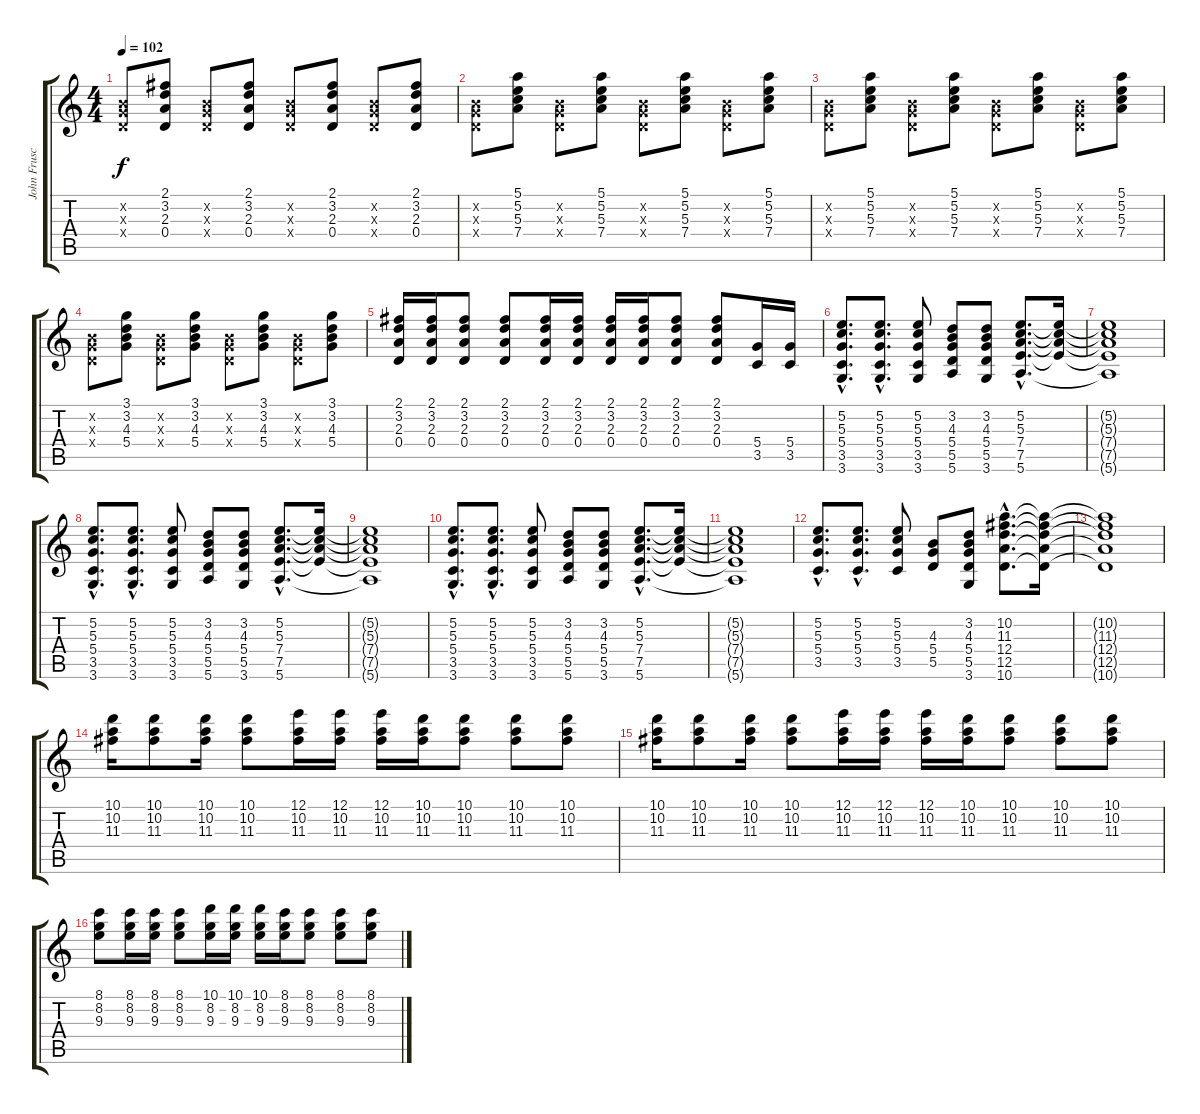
\track ("John Frusciante (Guitare)" "John Frusc") {instrument electricguitarclean}
\staff {score tabs}
\tuning (E4 B3 G3 D3 A2 E2) {hide}
\ts (4 4)
\tempo 102
\clef g2
\ks c
(0.2{x} 0.3{x} 0.4{x}).8{dy f} (2.1 3.2 2.3 0.4).8 (0.2{x} 0.3{x} 0.4{x}).8 (2.1 3.2 2.3 0.4).8 (0.2{x} 0.3{x} 0.4{x}).8 (2.1 3.2 2.3 0.4).8 (0.2{x} 0.3{x} 0.4{x}).8 (2.1 3.2 2.3 0.4).8 |
(0.2{x} 0.3{x} 0.4{x}).8 (5.1 5.2 5.3 7.4).8 (0.2{x} 0.3{x} 0.4{x}).8 (5.1 5.2 5.3 7.4).8 (0.2{x} 0.3{x} 0.4{x}).8 (5.1 5.2 5.3 7.4).8 (0.2{x} 0.3{x} 0.4{x}).8 (5.1 5.2 5.3 7.4).8 |
(0.2{x} 0.3{x} 0.4{x}).8 (5.1 5.2 5.3 7.4).8 (0.2{x} 0.3{x} 0.4{x}).8 (5.1 5.2 5.3 7.4).8 (0.2{x} 0.3{x} 0.4{x}).8 (5.1 5.2 5.3 7.4).8 (0.2{x} 0.3{x} 0.4{x}).8 (5.1 5.2 5.3 7.4).8 |
(0.2{x} 0.3{x} 0.4{x}).8 (3.1 3.2 4.3 5.4).8 (0.2{x} 0.3{x} 0.4{x}).8 (3.1 3.2 4.3 5.4).8 (0.2{x} 0.3{x} 0.4{x}).8 (3.1 3.2 4.3 5.4).8 (0.2{x} 0.3{x} 0.4{x}).8 (3.1 3.2 4.3 5.4).8 |
(2.1 3.2 2.3 0.4).16 (2.1 3.2 2.3 0.4).16 (2.1 3.2 2.3 0.4).8 (2.1 3.2 2.3 0.4).8 (2.1 3.2 2.3 0.4).16 (2.1 3.2 2.3 0.4).16 (2.1 3.2 2.3 0.4).16 (2.1 3.2 2.3 0.4).16 (2.1 3.2 2.3 0.4).8 (2.1 3.2 2.3 0.4).8 (5.4 3.5).16 (5.4 3.5).16 |
(5.2{hac} 5.3{hac} 5.4{hac} 3.5{hac} 3.6{hac}).8{d} (5.2{hac} 5.3{hac} 5.4{hac} 3.5{hac} 3.6{hac}).8{d} (5.2 5.3 5.4 3.5 3.6).8 (3.2 4.3 5.4 5.5 5.6).8 (3.2 4.3 5.4 5.5 3.6).8 (5.2{hac} 5.3{hac} 7.4{hac} 7.5{hac} 5.6{hac}).8{d} (5.2{t} 5.3{t} 7.4{t} 7.5{t}).16 |
(5.2{t} 5.3{t} 7.4{t} 7.5{t} 5.6{t}).1 |
(5.2{hac} 5.3{hac} 5.4{hac} 3.5{hac} 3.6{hac}).8{d} (5.2{hac} 5.3{hac} 5.4{hac} 3.5{hac} 3.6{hac}).8{d} (5.2 5.3 5.4 3.5 3.6).8 (3.2 4.3 5.4 5.5 5.6).8 (3.2 4.3 5.4 5.5 3.6).8 (5.2{hac} 5.3{hac} 7.4{hac} 7.5{hac} 5.6{hac}).8{d} (5.2{t} 5.3{t} 7.4{t} 7.5{t}).16 |
(5.2{t} 5.3{t} 7.4{t} 7.5{t} 5.6{t}).1 |
(5.2{hac} 5.3{hac} 5.4{hac} 3.5{hac} 3.6{hac}).8{d} (5.2{hac} 5.3{hac} 5.4{hac} 3.5{hac} 3.6{hac}).8{d} (5.2 5.3 5.4 3.5 3.6).8 (3.2 4.3 5.4 5.5 5.6).8 (3.2 4.3 5.4 5.5 3.6).8 (5.2{hac} 5.3{hac} 7.4{hac} 7.5{hac} 5.6{hac}).8{d} (5.2{t} 5.3{t} 7.4{t} 7.5{t}).16 |
(5.2{t} 5.3{t} 7.4{t} 7.5{t} 5.6{t}).1 |
(5.2{hac} 5.3{hac} 5.4{hac} 3.5{hac}).8{d} (5.2{hac} 5.3{hac} 5.4{hac} 3.5{hac}).8{d} (5.2 5.3 5.4 3.5).8 (4.3 5.4 5.5).8 (3.2 4.3 5.4 5.5 3.6).8 (10.2{hac} 11.3{hac} 12.4{hac} 12.5{hac} 10.6{hac}).8{d} (10.2{t} 11.3{t} 12.4{t} 12.5{t} 10.6{t}).16 |
(10.2{t} 11.3{t} 12.4{t} 12.5{t} 10.6{t}).1 |
(10.1 10.2 11.3).16{instrument electricguitarclean} (10.1 10.2 11.3).8 (10.1 10.2 11.3).16 (10.1 10.2 11.3).8 (12.1 10.2 11.3).16 (12.1 10.2 11.3).16 (12.1 10.2 11.3).16 (10.1 10.2 11.3).16 (10.1 10.2 11.3).8 (10.1 10.2 11.3).8 (10.1 10.2 11.3).8 |
(10.1 10.2 11.3).16 (10.1 10.2 11.3).8 (10.1 10.2 11.3).16 (10.1 10.2 11.3).8 (12.1 10.2 11.3).16 (12.1 10.2 11.3).16 (12.1 10.2 11.3).16 (10.1 10.2 11.3).16 (10.1 10.2 11.3).8 (10.1 10.2 11.3).8 (10.1 10.2 11.3).8 |
(8.1 8.2 9.3).8 (8.1 8.2 9.3).16 (8.1 8.2 9.3).16 (8.1 8.2 9.3).8 (10.1 8.2 9.3).16 (10.1 8.2 9.3).16 (10.1 8.2 9.3).16 (8.1 8.2 9.3).16 (8.1 8.2 9.3).8 (8.1 8.2 9.3).8 (8.1 8.2 9.3).8
